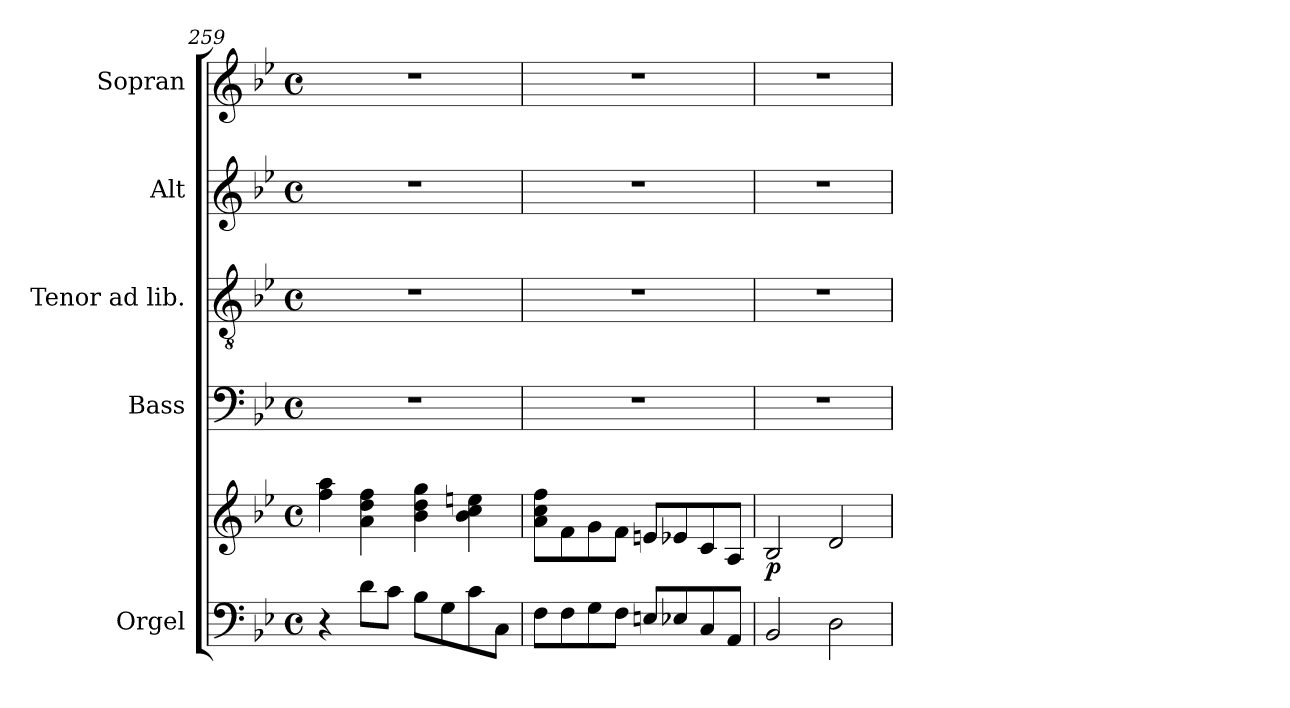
**kern	**kern	**dynam	**kern	**kern	**kern	**kern
*part5	*part5	*part5	*part4	*part3	*part2	*part1
*staff6	*staff5	*staff5/6	*staff4	*staff3	*staff2	*staff1
*I"Orgel	*	*	*I"Bass	*I"Tenor ad lib.	*I"Alt	*I"Sopran
*	*	*	*I'B.	*I'T.	*I'A.	*I'S.
*clefF4	*clefG2	*	*clefF4	*clefGv2	*clefG2	*clefG2
*k[b-e-]	*k[b-e-]	*	*k[b-e-]	*k[b-e-]	*k[b-e-]	*k[b-e-]
*B-:	*B-:	*	*B-:	*B-:	*B-:	*B-:
*M4/4	*M4/4	*	*M4/4	*M4/4	*M4/4	*M4/4
*met(c)	*met(c)	*	*met(c)	*met(c)	*met(c)	*met(c)
=259	=259	=259	=259	=259	=259	=259
4r	4ff\ 4aa\	.	1r	1r	1r	1r
8d\L	4a\ 4dd\ 4ff\	.	.	.	.	.
8c\J	.	.	.	.	.	.
8B-\L	4b-\ 4dd\ 4gg\	.	.	.	.	.
8G\	.	.	.	.	.	.
8c\	4b-\ 4cc\ 4een\	.	.	.	.	.
8C\J	.	.	.	.	.	.
=260	=260	=260	=260	=260	=260	=260
8F\L	8a\ 8cc\ 8ff\L	.	1r	1r	1r	1r
8F\	8f\	.	.	.	.	.
8G\	8g\	.	.	.	.	.
8F\J	8f\J	.	.	.	.	.
8En/L	8en/L	.	.	.	.	.
8E-X/	8e-X/	.	.	.	.	.
8C/	8c/	.	.	.	.	.
8AA/J	8A/J	.	.	.	.	.
=261	=261	=261	=261	=261	=261	=261
!	!	!LO:DY:b	!	!	!	!
2BB-/	2B-/	p	1r	1r	1r	1r
2D\	2d/	.	.	.	.	.
=	=	=	=	=	=	=
*-	*-	*-	*-	*-	*-	*-
